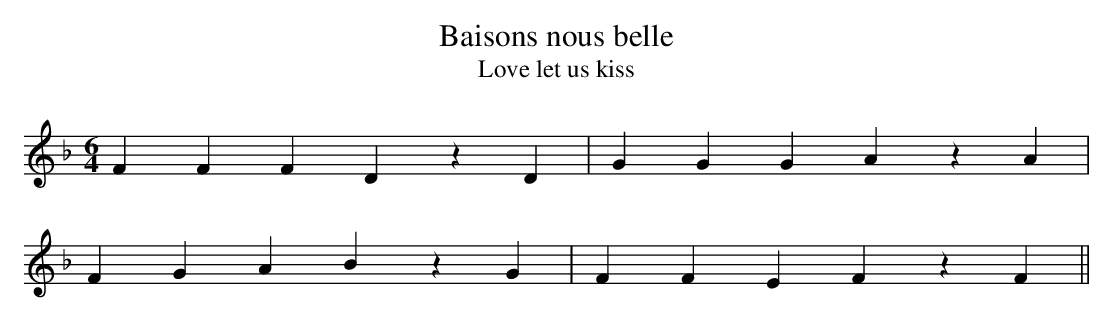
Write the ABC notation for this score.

X:1
T:Baisons nous belle
T:Love let us kiss
M:6/4
L:1/4
K:GDor
FFF DzD | GGG AzA |
FGA BzG | FFE FzF ||
